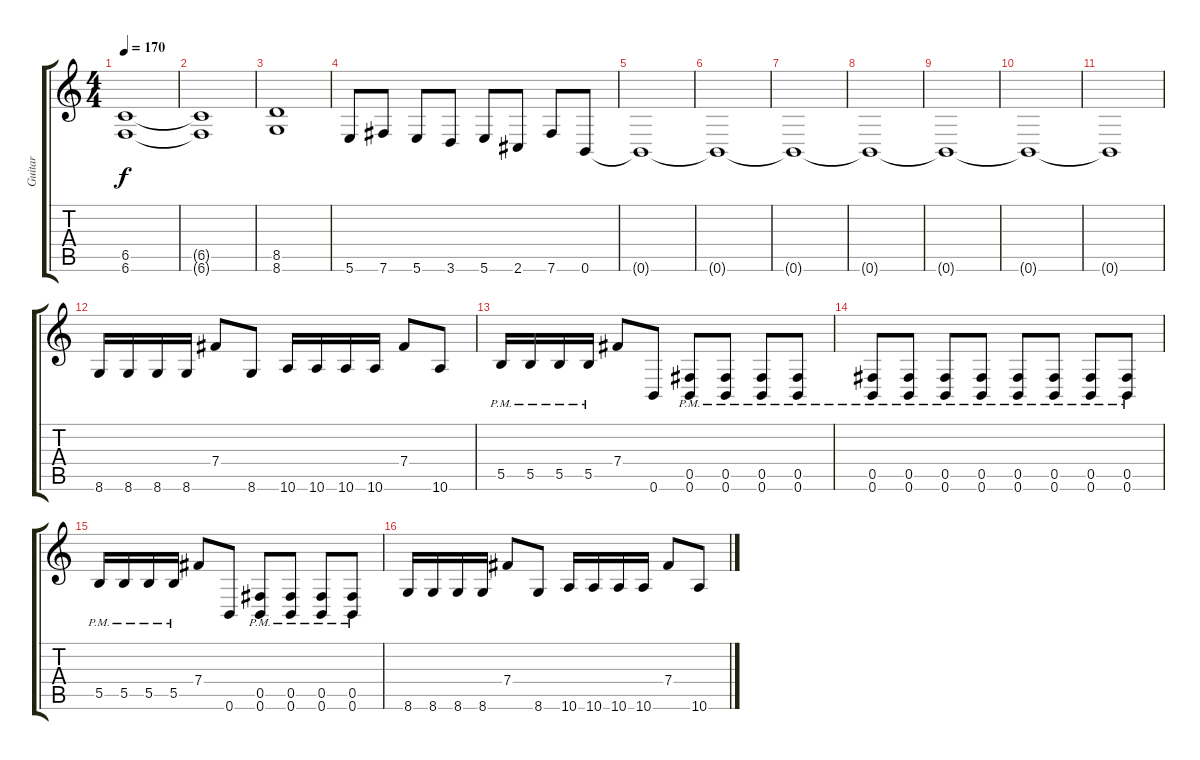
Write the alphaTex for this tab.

\track ("Guitar" "Guitar") {instrument distortionguitar}
\staff {score tabs}
\tuning (Db4 Ab3 E3 B2 Gb2 B1) {hide}
\ts (4 4)
\tempo 170
\clef g2
\ks c
(6.5 6.6).1{dy f} |
(6.5{t} 6.6{t}).1 |
(8.5 8.6).1 |
5.6.8 7.6.8 5.6.8 3.6.8 5.6.8 2.6.8 7.6.8 0.6.8 |
0.6{t}.1 |
0.6{t}.1 |
0.6{t}.1 |
0.6{t}.1 |
0.6{t}.1 |
0.6{t}.1 |
0.6{t}.1 |
8.6.16 8.6.16 8.6.16 8.6.16 7.4.8 8.6.8 10.6.16 10.6.16 10.6.16 10.6.16 7.4.8 10.6.8 |
5.5{pm}.16 5.5{pm}.16 5.5{pm}.16 5.5{pm}.16 7.4.8 0.6.8 (0.5{pm} 0.6{pm}).8 (0.5{pm} 0.6{pm}).8 (0.5{pm} 0.6{pm}).8 (0.5{pm} 0.6{pm}).8 |
(0.5{pm} 0.6{pm}).8 (0.5{pm} 0.6{pm}).8 (0.5{pm} 0.6{pm}).8 (0.5{pm} 0.6{pm}).8 (0.5{pm} 0.6{pm}).8 (0.5{pm} 0.6{pm}).8 (0.5{pm} 0.6{pm}).8 (0.5{pm} 0.6{pm}).8 |
5.5{pm}.16 5.5{pm}.16 5.5{pm}.16 5.5{pm}.16 7.4.8 0.6.8 (0.5{pm} 0.6{pm}).8 (0.5{pm} 0.6{pm}).8 (0.5{pm} 0.6{pm}).8 (0.5{pm} 0.6{pm}).8 |
8.6.16 8.6.16 8.6.16 8.6.16 7.4.8 8.6.8 10.6.16 10.6.16 10.6.16 10.6.16 7.4.8 10.6.8
